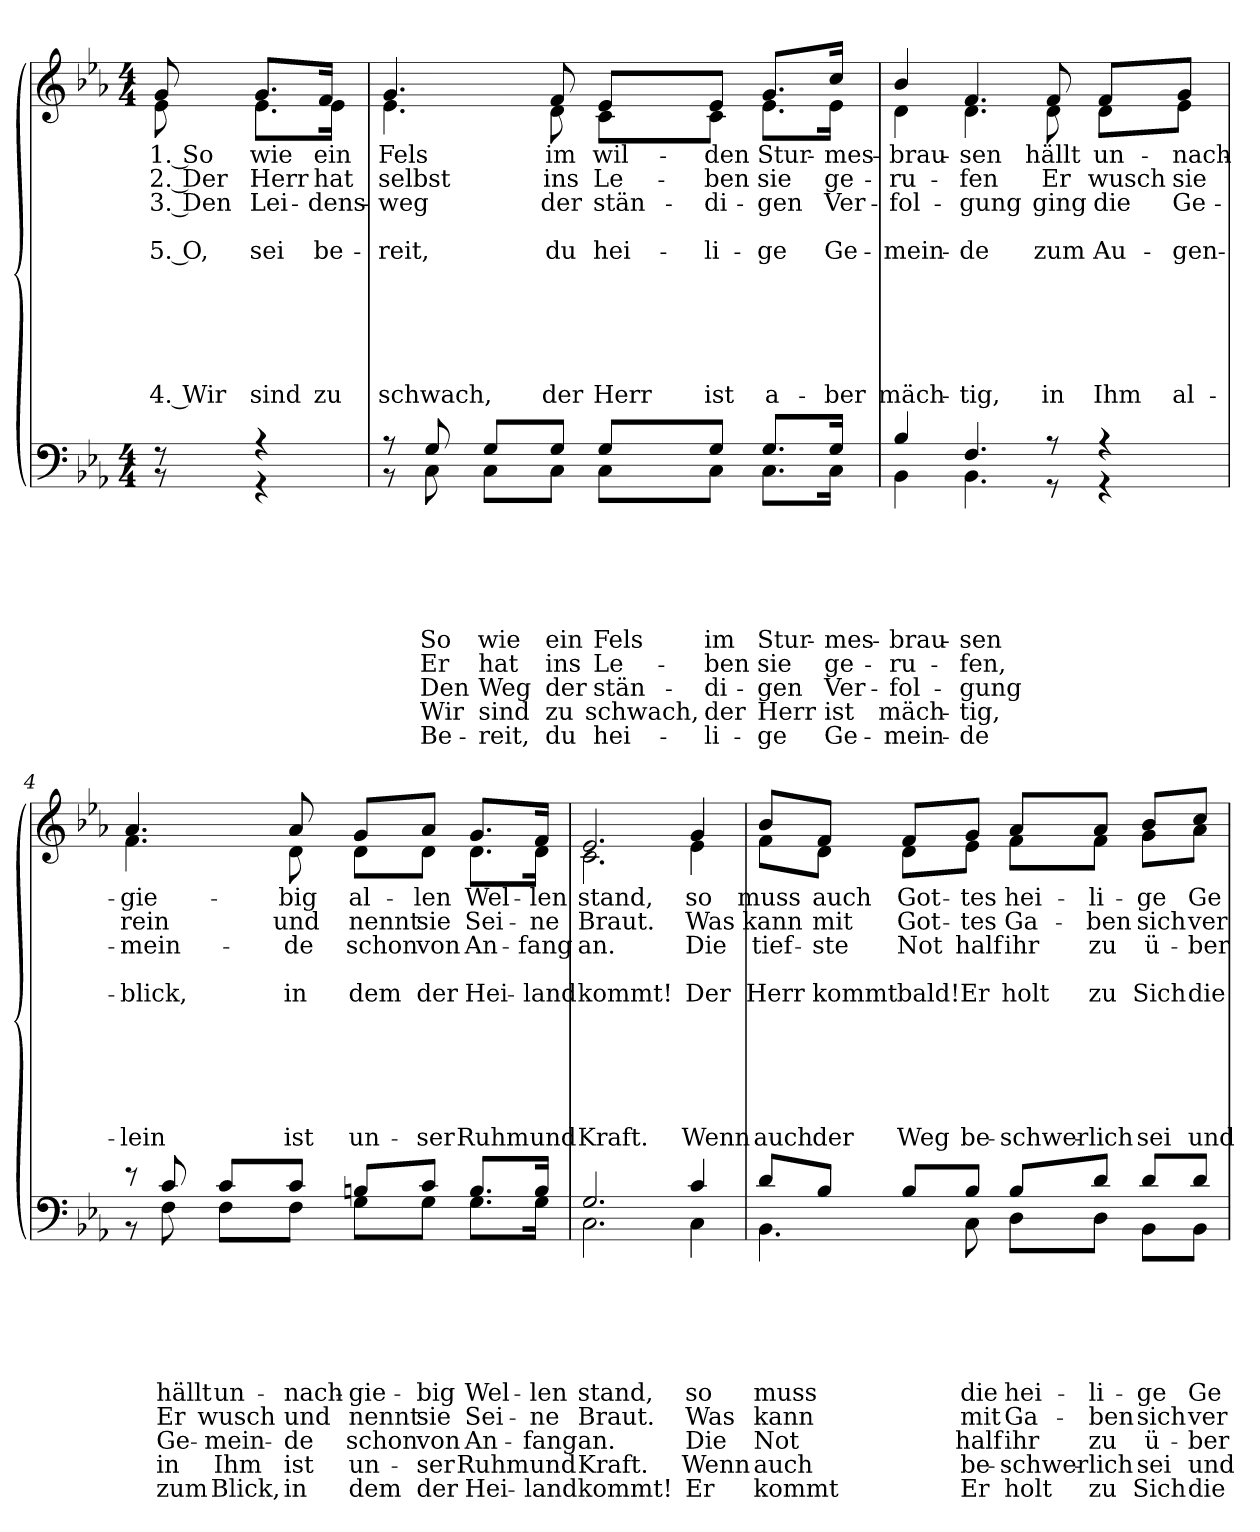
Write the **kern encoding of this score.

**kern	**text	**text	**text	**text	**text	**text	**text	**text	**text	**text	**kern	**text	**text	**text	**text	**text	**text	**text	**text	**text	**text	**text
*part2	*part2	*part2	*part2	*part2	*part2	*part2	*part2	*part2	*part2	*part2	*part1	*part1	*part1	*part1	*part1	*part1	*part1	*part1	*part1	*part1	*part1	*part1
*staff2	*staff2	*staff2	*staff2	*staff2	*staff2	*staff2	*staff2	*staff2	*staff2	*staff2	*staff1	*staff1	*staff1	*staff1	*staff1	*staff1	*staff1	*staff1	*staff1	*staff1	*staff1	*staff1
*clefF4	*	*	*	*	*	*	*	*	*	*	*clefG2	*	*	*	*	*	*	*	*	*	*	*
*k[b-e-a-]	*	*	*	*	*	*	*	*	*	*	*k[b-e-a-]	*	*	*	*	*	*	*	*	*	*	*
*c:	*	*	*	*	*	*	*	*	*	*	*c:	*	*	*	*	*	*	*	*	*	*	*
*M4/4	*	*	*	*	*	*	*	*	*	*	*M4/4	*	*	*	*	*	*	*	*	*	*	*
=1	=1	=1	=1	=1	=1	=1	=1	=1	=1	=1	=1	=1	=1	=1	=1	=1	=1	=1	=1	=1	=1	=1
*^	*	*	*	*	*	*	*	*	*	*	*	*	*	*	*	*	*	*	*	*	*	*
!	!	!	!	!	!	!	!	!	!	!	!	!LO:TX:a:B:t=Risoluto	!	!	!	!	!	!	!	!	!	!	!
!	!	!	!	!	!	!	!	!	!	!	!	!	!LO:LY:b	!LO:LY:b	!LO:LY:b	!	!LO:LY:b	!	!	!	!	!	!LO:LY:b
*	*	*	*	*	*	*	*	*	*	*	*	*^	*	*	*	*	*	*	*	*	*	*	*
8r	8r	.	.	.	.	.	.	.	.	.	.	8g/	8e-\	1. So	2. Der	3. Den	.	5. O,	.	.	.	.	.	4. Wir
!	!	!	!	!	!	!	!	!	!	!	!	!	!	!LO:LY:b	!LO:LY:b	!LO:LY:b	!	!LO:LY:b	!	!	!	!	!	!LO:LY:b
4r	4r	.	.	.	.	.	.	.	.	.	.	8.g/L	8.e-\L	wie	Herr	Lei-	.	sei	.	.	.	.	.	sind
!	!	!	!	!	!	!	!	!	!	!	!	!	!	!LO:LY:b	!LO:LY:b	!LO:LY:b	!	!LO:LY:b	!	!	!	!	!	!LO:LY:b
.	.	.	.	.	.	.	.	.	.	.	.	16f/Jk	16e-\Jk	ein	hat	-dens-	.	be-	.	.	.	.	.	zu
=2	=2	=2	=2	=2	=2	=2	=2	=2	=2	=2	=2	=2	=2	=2	=2	=2	=2	=2	=2	=2	=2	=2	=2	=2
!	!	!	!	!	!	!	!	!	!	!	!	!	!	!LO:LY:b	!LO:LY:b	!LO:LY:b	!	!LO:LY:b	!	!	!	!	!	!LO:LY:b
8r	8r	.	.	.	.	.	.	.	.	.	.	4.g/	4.e-\	Fels	selbst	-weg	.	-reit,	.	.	.	.	.	schwach,
!	!	!	!	!	!	!	!LO:LY:b	!LO:LY:b	!LO:LY:b	!LO:LY:b	!LO:LY:b	!	!	!	!	!	!	!	!	!	!	!	!	!
8G/	8C\	.	.	.	.	.	So	Er	Den	Wir	Be-	.	.	.	.	.	.	.	.	.	.	.	.	.
!	!	!	!	!	!	!	!LO:LY:b	!LO:LY:b	!LO:LY:b	!LO:LY:b	!LO:LY:b	!	!	!	!	!	!	!	!	!	!	!	!	!
8G/L	8C\L	.	.	.	.	.	wie	hat	Weg	sind	-reit,	.	.	.	.	.	.	.	.	.	.	.	.	.
!	!	!	!	!	!	!	!LO:LY:b	!LO:LY:b	!LO:LY:b	!LO:LY:b	!LO:LY:b	!	!	!LO:LY:b	!LO:LY:b	!LO:LY:b	!	!LO:LY:b	!	!	!	!	!	!LO:LY:b
8G/J	8C\J	.	.	.	.	.	ein	ins	der	zu	du	8f/	8d\	im	ins	der	.	du	.	.	.	.	.	der
!	!	!	!	!	!	!	!LO:LY:b	!LO:LY:b	!LO:LY:b	!LO:LY:b	!LO:LY:b	!	!	!LO:LY:b	!LO:LY:b	!LO:LY:b	!	!LO:LY:b	!	!	!	!	!	!LO:LY:b
8G/L	8C\L	.	.	.	.	.	Fels	Le-	stän-	schwach,	hei-	8e-/L	8c\L	wil-	Le-	stän-	.	hei-	.	.	.	.	.	Herr
!	!	!	!	!	!	!	!LO:LY:b	!LO:LY:b	!LO:LY:b	!LO:LY:b	!LO:LY:b	!	!	!LO:LY:b	!LO:LY:b	!LO:LY:b	!	!LO:LY:b	!	!	!	!	!	!LO:LY:b
8G/J	8C\J	.	.	.	.	.	im	-ben	-di-	der	-li-	8e-/J	8c\J	-den	-ben	-di-	.	-li-	.	.	.	.	.	ist
!	!	!	!	!	!	!	!LO:LY:b	!LO:LY:b	!LO:LY:b	!LO:LY:b	!LO:LY:b	!	!	!LO:LY:b	!LO:LY:b	!LO:LY:b	!	!LO:LY:b	!	!	!	!	!	!LO:LY:b
8.G/L	8.C\L	.	.	.	.	.	Stur-	sie	-gen	Herr	-ge	8.g/L	8.e-\L	Stur-	sie	-gen	.	-ge	.	.	.	.	.	a-
!	!	!	!	!	!	!	!LO:LY:b	!LO:LY:b	!LO:LY:b	!LO:LY:b	!LO:LY:b	!	!	!LO:LY:b	!LO:LY:b	!LO:LY:b	!	!LO:LY:b	!	!	!	!	!	!LO:LY:b
16G/Jk	16C\Jk	.	.	.	.	.	-mes-	ge-	Ver-	ist	Ge-	16cc/Jk	16e-\Jk	-mes-	ge-	Ver-	.	Ge-	.	.	.	.	.	-ber
=3	=3	=3	=3	=3	=3	=3	=3	=3	=3	=3	=3	=3	=3	=3	=3	=3	=3	=3	=3	=3	=3	=3	=3	=3
!	!	!	!	!	!	!	!LO:LY:b	!LO:LY:b	!LO:LY:b	!LO:LY:b	!LO:LY:b	!	!	!LO:LY:b	!LO:LY:b	!LO:LY:b	!	!LO:LY:b	!	!	!	!	!	!LO:LY:b
4B-/	4BB-\	.	.	.	.	.	-brau-	-ru-	-fol-	mäch-	-mein-	4b-/	4d\	-brau-	-ru-	-fol-	.	-mein-	.	.	.	.	.	mäch-
!	!	!	!	!	!	!	!LO:LY:b	!LO:LY:b	!LO:LY:b	!LO:LY:b	!LO:LY:b	!	!	!LO:LY:b	!LO:LY:b	!LO:LY:b	!	!LO:LY:b	!	!	!	!	!	!LO:LY:b
4.F/	4.BB-\	.	.	.	.	.	-sen	-fen,	-gung	-tig,	-de	4.f/	4.d\	-sen	-fen	-gung	.	-de	.	.	.	.	.	-tig,
!	!	!	!	!	!	!	!	!	!	!	!	!	!	!LO:LY:b	!LO:LY:b	!LO:LY:b	!	!LO:LY:b	!	!	!	!	!	!LO:LY:b
8r	8r	.	.	.	.	.	.	.	.	.	.	8f/	8d\	hällt	Er	ging	.	zum	.	.	.	.	.	in
!	!	!	!	!	!	!	!	!	!	!	!	!	!	!LO:LY:b	!LO:LY:b	!LO:LY:b	!	!LO:LY:b	!	!	!	!	!	!LO:LY:b
4r	4r	.	.	.	.	.	.	.	.	.	.	8f/L	8d\L	un-	wusch	die	.	Au-	.	.	.	.	.	Ihm
!	!	!	!	!	!	!	!	!	!	!	!	!	!	!LO:LY:b	!LO:LY:b	!LO:LY:b	!	!LO:LY:b	!	!	!	!	!	!LO:LY:b
.	.	.	.	.	.	.	.	.	.	.	.	8g/J	8e-\J	-nach-	sie	Ge-	.	-gen-	.	.	.	.	.	al-
!!LO:LB:g=z	!!
=4	=4	=4	=4	=4	=4	=4	=4	=4	=4	=4	=4	=4	=4	=4	=4	=4	=4	=4	=4	=4	=4	=4	=4	=4
!	!	!	!	!	!	!	!	!	!	!	!	!	!	!LO:LY:b	!LO:LY:b	!LO:LY:b	!	!LO:LY:b	!	!	!	!	!	!LO:LY:b
8r	8r	.	.	.	.	.	.	.	.	.	.	4.a-/	4.f\	-gie-	rein	-mein-	.	-blick,	.	.	.	.	.	-lein
!	!	!	!	!	!	!	!LO:LY:b	!LO:LY:b	!LO:LY:b	!LO:LY:b	!LO:LY:b	!	!	!	!	!	!	!	!	!	!	!	!	!
8c/	8F\	.	.	.	.	.	hällt	Er	Ge-	in	zum	.	.	.	.	.	.	.	.	.	.	.	.	.
!	!	!	!	!	!	!	!LO:LY:b	!LO:LY:b	!LO:LY:b	!LO:LY:b	!LO:LY:b	!	!	!	!	!	!	!	!	!	!	!	!	!
8c/L	8F\L	.	.	.	.	.	un-	wusch	-mein-	Ihm	Blick,	.	.	.	.	.	.	.	.	.	.	.	.	.
!	!	!	!	!	!	!	!LO:LY:b	!LO:LY:b	!LO:LY:b	!LO:LY:b	!LO:LY:b	!	!	!LO:LY:b	!LO:LY:b	!LO:LY:b	!	!LO:LY:b	!	!	!	!	!	!LO:LY:b
8c/J	8F\J	.	.	.	.	.	-nach-	und	-de	ist	in	8a-/	8d\	-big	und	-de	.	in	.	.	.	.	.	ist
!	!	!	!	!	!	!	!LO:LY:b	!LO:LY:b	!LO:LY:b	!LO:LY:b	!LO:LY:b	!	!	!LO:LY:b	!LO:LY:b	!LO:LY:b	!	!LO:LY:b	!	!	!	!	!	!LO:LY:b
8Bn/L	8G\L	.	.	.	.	.	-gie-	nennt	schon	un-	dem	8g/L	8d\L	al-	nennt	schon	.	dem	.	.	.	.	.	un-
!	!	!	!	!	!	!	!LO:LY:b	!LO:LY:b	!LO:LY:b	!LO:LY:b	!LO:LY:b	!	!	!LO:LY:b	!LO:LY:b	!LO:LY:b	!	!LO:LY:b	!	!	!	!	!	!LO:LY:b
8c/J	8G\J	.	.	.	.	.	-big	sie	von	-ser	der	8a-/J	8d\J	-len	sie	von	.	der	.	.	.	.	.	-ser
!	!	!	!	!	!	!	!LO:LY:b	!LO:LY:b	!LO:LY:b	!LO:LY:b	!LO:LY:b	!	!	!LO:LY:b	!LO:LY:b	!LO:LY:b	!	!LO:LY:b	!	!	!	!	!	!LO:LY:b
8.B/L	8.G\L	.	.	.	.	.	Wel-	Sei-	An-	Ruhm	Hei-	8.g/L	8.d\L	Wel-	Sei-	An-	.	Hei-	.	.	.	.	.	Ruhm
!	!	!	!	!	!	!	!LO:LY:b	!LO:LY:b	!LO:LY:b	!LO:LY:b	!LO:LY:b	!	!	!LO:LY:b	!LO:LY:b	!LO:LY:b	!	!LO:LY:b	!	!	!	!	!	!LO:LY:b
16B/Jk	16G\Jk	.	.	.	.	.	-len	-ne	-fang	und	-land	16f/Jk	16d\Jk	-len	-ne	-fang	.	-land	.	.	.	.	.	und
=5	=5	=5	=5	=5	=5	=5	=5	=5	=5	=5	=5	=5	=5	=5	=5	=5	=5	=5	=5	=5	=5	=5	=5	=5
!	!	!	!	!	!	!	!LO:LY:b	!LO:LY:b	!LO:LY:b	!LO:LY:b	!LO:LY:b	!	!	!LO:LY:b	!LO:LY:b	!LO:LY:b	!	!LO:LY:b	!	!	!	!	!	!LO:LY:b
2.G/	2.C\	.	.	.	.	.	stand,	Braut.	an.	Kraft.	kommt!	2.e-/	2.c\	stand,	Braut.	an.	.	kommt!	.	.	.	.	.	Kraft.
!	!	!	!	!	!	!	!LO:LY:b	!LO:LY:b	!LO:LY:b	!LO:LY:b	!LO:LY:b	!	!	!LO:LY:b	!LO:LY:b	!LO:LY:b	!	!LO:LY:b	!	!	!	!	!	!LO:LY:b
4c/	4C\	.	.	.	.	.	so	Was	Die	Wenn	Er	4g/	4e-\	so	Was	Die	.	Der	.	.	.	.	.	Wenn
!!LO:LB:g=z	!!
=6	=6	=6	=6	=6	=6	=6	=6	=6	=6	=6	=6	=6	=6	=6	=6	=6	=6	=6	=6	=6	=6	=6	=6	=6
!	!	!	!	!	!	!	!LO:LY:b	!LO:LY:b	!LO:LY:b	!LO:LY:b	!LO:LY:b	!	!	!LO:LY:b	!LO:LY:b	!LO:LY:b	!	!LO:LY:b	!	!	!	!	!	!LO:LY:b
8d/L	4.BB-\	.	.	.	.	.	muss	kann	Not	auch	kommt	8b-/L	8f\L	muss	kann	tief-	.	Herr	.	.	.	.	.	auch
!	!	!	!	!	!	!	!	!	!	!	!	!	!	!LO:LY:b	!LO:LY:b	!LO:LY:b	!	!LO:LY:b	!	!	!	!	!	!LO:LY:b
8B-/J	.	.	.	.	.	.	.	.	.	.	.	8f/J	8d\J	auch	mit	-ste	.	kommt	.	.	.	.	.	der
!	!	!	!	!	!	!	!	!	!	!	!	!	!	!LO:LY:b	!LO:LY:b	!LO:LY:b	!	!LO:LY:b	!	!	!	!	!	!LO:LY:b
8B-/L	.	.	.	.	.	.	.	.	.	.	.	8f/L	8d\L	Got-	Got-	Not	.	bald!	.	.	.	.	.	Weg
!	!	!	!	!	!	!	!LO:LY:b	!LO:LY:b	!LO:LY:b	!LO:LY:b	!LO:LY:b	!	!	!LO:LY:b	!LO:LY:b	!LO:LY:b	!	!LO:LY:b	!	!	!	!	!	!LO:LY:b
8B-/J	8C\	.	.	.	.	.	die	mit	half	be-	Er	8g/J	8e-\J	-tes	-tes	half	.	Er	.	.	.	.	.	be-
!	!	!	!	!	!	!	!LO:LY:b	!LO:LY:b	!LO:LY:b	!LO:LY:b	!LO:LY:b	!	!	!LO:LY:b	!LO:LY:b	!LO:LY:b	!	!LO:LY:b	!	!	!	!	!	!LO:LY:b
8B-/L	8D\L	.	.	.	.	.	hei-	Ga-	ihr	-schwer-	holt	8a-/L	8f\L	hei-	Ga-	ihr	.	holt	.	.	.	.	.	-schwer-
!	!	!	!	!	!	!	!LO:LY:b	!LO:LY:b	!LO:LY:b	!LO:LY:b	!LO:LY:b	!	!	!LO:LY:b	!LO:LY:b	!LO:LY:b	!	!LO:LY:b	!	!	!	!	!	!LO:LY:b
8d/J	8D\J	.	.	.	.	.	-li-	-ben	zu	-lich	zu	8a-/J	8f\J	-li-	-ben	zu	.	zu	.	.	.	.	.	-lich
!	!	!	!	!	!	!	!LO:LY:b	!LO:LY:b	!LO:LY:b	!LO:LY:b	!LO:LY:b	!	!	!LO:LY:b	!LO:LY:b	!LO:LY:b	!	!LO:LY:b	!	!	!	!	!	!LO:LY:b
8d/L	8BB-\L	.	.	.	.	.	-ge	sich	ü-	sei	Sich	8b-/L	8g\L	-ge	sich	ü-	.	Sich	.	.	.	.	.	sei
!	!	!	!	!	!	!	!LO:LY:b	!LO:LY:b	!LO:LY:b	!LO:LY:b	!LO:LY:b	!	!	!LO:LY:b	!LO:LY:b	!LO:LY:b	!	!LO:LY:b	!	!	!	!	!	!LO:LY:b
8d/J	8BB-\J	.	.	.	.	.	Ge-	ver-	-ber-	und	die	8cc/J	8a-\J	Ge-	ver-	-ber-	.	die	.	.	.	.	.	und
*v	*v	*	*	*	*	*	*	*	*	*	*	*	*	*	*	*	*	*	*	*	*	*	*	*
*	*	*	*	*	*	*	*	*	*	*	*v	*v	*	*	*	*	*	*	*	*	*	*	*
=	=	=	=	=	=	=	=	=	=	=	=	=	=	=	=	=	=	=	=	=	=	=
*-	*-	*-	*-	*-	*-	*-	*-	*-	*-	*-	*-	*-	*-	*-	*-	*-	*-	*-	*-	*-	*-	*-
